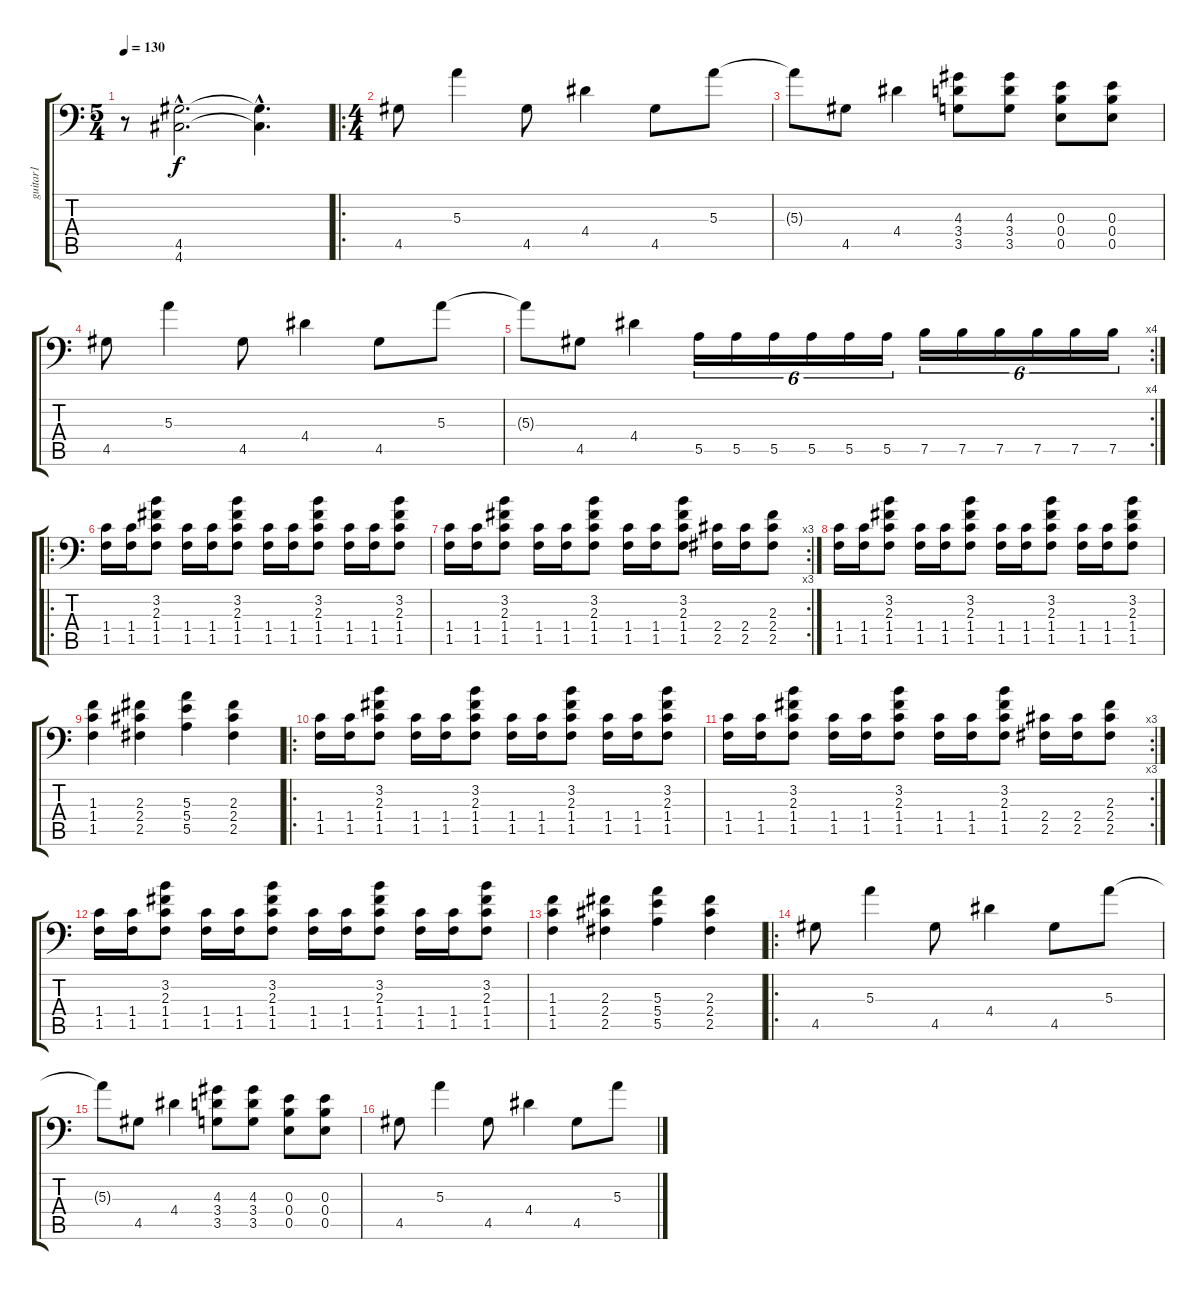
\track ("guitar1" "guitar1") {instrument distortionguitar}
\staff {score tabs}
\tuning (Db4 Ab3 E3 B2 E2 A1) {hide}
\ts (5 4)
\tempo 130
\clef f4
\ks c
r.8{dy f} (4.5{hac} 4.6{hac}).2{d} (4.5{hac t} 4.6{hac t}).4{d} |
\ro
\ts (4 4)
4.5.8 5.3.4 4.5.8 4.4.4 4.5.8 5.3.8 |
5.3{t}.8 4.5.8 4.4.4 (4.3 3.4 3.5).8 (4.3 3.4 3.5).8 (0.3 0.4 0.5).8 (0.3 0.4 0.5).8 |
4.5.8 5.3.4 4.5.8 4.4.4 4.5.8 5.3.8 |
\rc 4
5.3{t}.8 4.5.8 4.4.4 5.5.16{tu (6 4)} 5.5.16{tu (6 4)} 5.5.16{tu (6 4)} 5.5.16{tu (6 4)} 5.5.16{tu (6 4)} 5.5.16{tu (6 4)} 7.5.16{tu (6 4)} 7.5.16{tu (6 4)} 7.5.16{tu (6 4)} 7.5.16{tu (6 4)} 7.5.16{tu (6 4)} 7.5.16{tu (6 4)} |
\ro
(1.4 1.5).16 (1.4 1.5).16 (3.2 2.3 1.4 1.5).8 (1.4 1.5).16 (1.4 1.5).16 (3.2 2.3 1.4 1.5).8 (1.4 1.5).16 (1.4 1.5).16 (3.2 2.3 1.4 1.5).8 (1.4 1.5).16 (1.4 1.5).16 (3.2 2.3 1.4 1.5).8 |
\rc 3
(1.4 1.5).16 (1.4 1.5).16 (3.2 2.3 1.4 1.5).8 (1.4 1.5).16 (1.4 1.5).16 (3.2 2.3 1.4 1.5).8 (1.4 1.5).16 (1.4 1.5).16 (3.2 2.3 1.4 1.5).8 (2.4 2.5).16 (2.4 2.5).16 (2.3 2.4 2.5).8 |
(1.4 1.5).16 (1.4 1.5).16 (3.2 2.3 1.4 1.5).8 (1.4 1.5).16 (1.4 1.5).16 (3.2 2.3 1.4 1.5).8 (1.4 1.5).16 (1.4 1.5).16 (3.2 2.3 1.4 1.5).8 (1.4 1.5).16 (1.4 1.5).16 (3.2 2.3 1.4 1.5).8 |
(1.3 1.4 1.5).4 (2.3 2.4 2.5).4 (5.3 5.4 5.5).4 (2.3 2.4 2.5).4 |
\ro
(1.4 1.5).16 (1.4 1.5).16 (3.2 2.3 1.4 1.5).8 (1.4 1.5).16 (1.4 1.5).16 (3.2 2.3 1.4 1.5).8 (1.4 1.5).16 (1.4 1.5).16 (3.2 2.3 1.4 1.5).8 (1.4 1.5).16 (1.4 1.5).16 (3.2 2.3 1.4 1.5).8 |
\rc 3
(1.4 1.5).16 (1.4 1.5).16 (3.2 2.3 1.4 1.5).8 (1.4 1.5).16 (1.4 1.5).16 (3.2 2.3 1.4 1.5).8 (1.4 1.5).16 (1.4 1.5).16 (3.2 2.3 1.4 1.5).8 (2.4 2.5).16 (2.4 2.5).16 (2.3 2.4 2.5).8 |
(1.4 1.5).16 (1.4 1.5).16 (3.2 2.3 1.4 1.5).8 (1.4 1.5).16 (1.4 1.5).16 (3.2 2.3 1.4 1.5).8 (1.4 1.5).16 (1.4 1.5).16 (3.2 2.3 1.4 1.5).8 (1.4 1.5).16 (1.4 1.5).16 (3.2 2.3 1.4 1.5).8 |
(1.3 1.4 1.5).4 (2.3 2.4 2.5).4 (5.3 5.4 5.5).4 (2.3 2.4 2.5).4 |
\ro
4.5.8 5.3.4 4.5.8 4.4.4 4.5.8 5.3.8 |
5.3{t}.8 4.5.8 4.4.4 (4.3 3.4 3.5).8 (4.3 3.4 3.5).8 (0.3 0.4 0.5).8 (0.3 0.4 0.5).8 |
4.5.8 5.3.4 4.5.8 4.4.4 4.5.8 5.3.8
